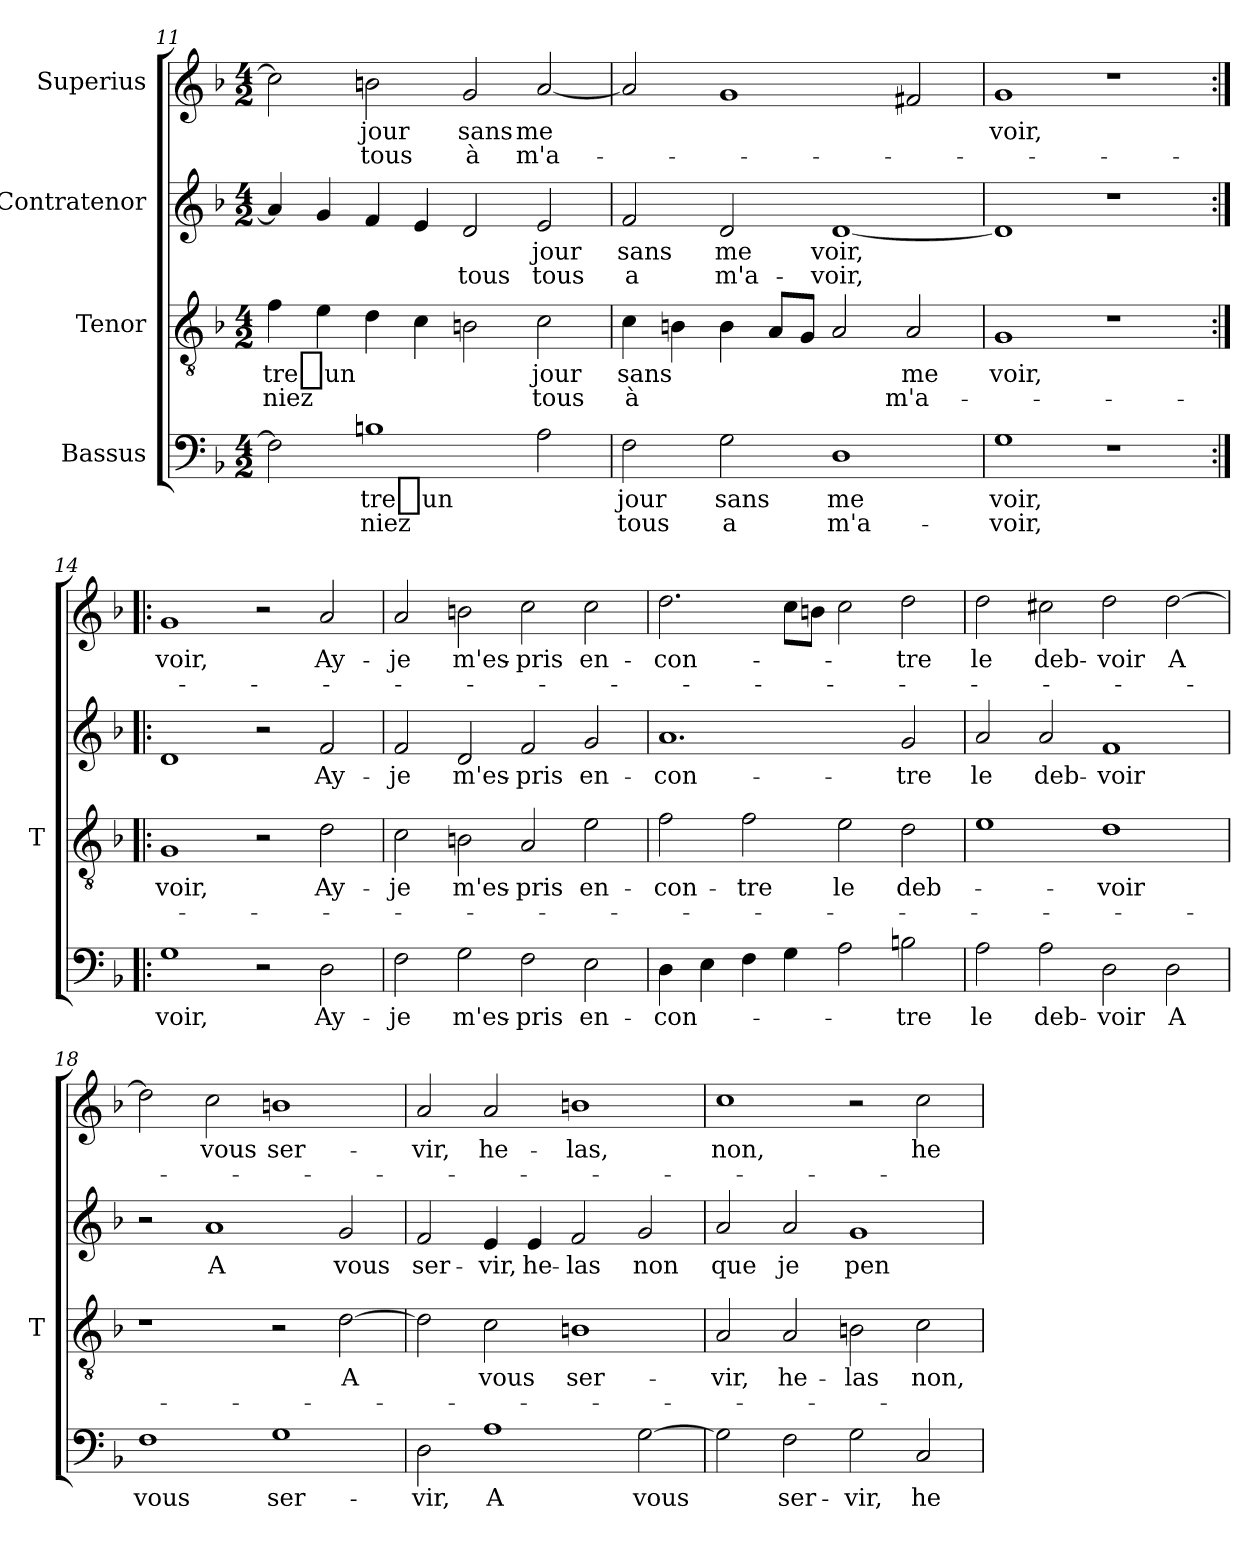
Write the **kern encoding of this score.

**kern	**text	**text	**kern	**text	**text	**kern	**text	**text	**kern	**text	**text
*part4	*part4	*part4	*part3	*part3	*part3	*part2	*part2	*part2	*part1	*part1	*part1
*staff4	*staff4	*staff4	*staff3	*staff3	*staff3	*staff2	*staff2	*staff2	*staff1	*staff1	*staff1
*I"Bassus	*	*	*I"Tenor	*	*	*I"Contratenor	*	*	*I"Superius	*	*
*	*	*	*I'T	*	*	*	*	*	*	*	*
*clefF4	*	*	*clefGv2	*	*	*clefG2	*	*	*clefG2	*	*
*k[b-]	*	*	*k[b-]	*	*	*k[b-]	*	*	*k[b-]	*	*
*M4/2	*	*	*M4/2	*	*	*M4/2	*	*	*M4/2	*	*
=11	=11	=11	=11	=11	=11	=11	=11	=11	=11	=11	=11
2F]	.	.	4f	-tre_un	-niez	4a]	.	.	2cc]	.	.
.	.	.	4e	.	.	4g	.	.	.	.	.
1Bn	-tre_un	-niez	4d	.	.	4f	.	.	2b	-jour	-tous
.	.	.	4c	.	.	4e	.	.	.	.	.
.	.	.	2Bn	.	.	2d	.	-tous	2g	-sans	-à
2A	.	.	2c	-jour	-tous	2e	-jour	-tous	[2a	-me	m'a-
=12	=12	=12	=12	=12	=12	=12	=12	=12	=12	=12	=12
2F	-jour	-tous	4c	-sans	-à	2f	-sans	-a	2a]	.	.
.	.	.	4Bn	.	.	.	.	.	.	.	.
2G	-sans	-a	4B	.	.	2d	-me	m'a-	1g	.	.
.	.	.	8AL	.	.	.	.	.	.	.	.
.	.	.	8GJ	.	.	.	.	.	.	.	.
1D	-me	m'a-	2A	.	.	[1d	-voir,	-voir,	.	.	.
.	.	.	2A	-me	m'a-	.	.	.	2f#X	.	.
=13	=13	=13	=13	=13	=13	=13	=13	=13	=13	=13	=13
1G	-voir,	-voir,	1G	-voir,	.	1d]	.	.	1g	-voir,	.
1r	.	.	1r	.	.	1r	.	.	1r	.	.
=14:|!|:	=14:|!|:	=14:|!|:	=14:|!|:	=14:|!|:	=14:|!|:	=14:|!|:	=14:|!|:	=14:|!|:	=14:|!|:	=14:|!|:	=14:|!|:
1G	-voir,	.	1G	-voir,	.	1d	.	.	1g	-voir,	.
2r	.	.	2r	.	.	2r	.	.	2r	.	.
2D	Ay-	.	2d	Ay-	.	2f	Ay-	.	2a	Ay-	.
=15	=15	=15	=15	=15	=15	=15	=15	=15	=15	=15	=15
2F	-je	.	2c	-je	.	2f	-je	.	2a	-je	.
2G	m'es-	.	2Bn	m'es-	.	2d	m'es-	.	2b	m'es-	.
2F	-pris	.	2A	-pris	.	2f	-pris	.	2cc	-pris	.
2E	en-	.	2e	en-	.	2g	en-	.	2cc	en-	.
=16	=16	=16	=16	=16	=16	=16	=16	=16	=16	=16	=16
4D	con-	.	2f	con-	.	1.a	con-	.	2.dd	con-	.
4E	.	.	.	.	.	.	.	.	.	.	.
4F	.	.	2f	-tre	.	.	.	.	.	.	.
4G	.	.	.	.	.	.	.	.	8ccL	.	.
.	.	.	.	.	.	.	.	.	8bJ	.	.
2A	.	.	2e	-le	.	.	.	.	2cc	.	.
2Bn	-tre	.	2d	deb-	.	2g	-tre	.	2dd	-tre	.
=17	=17	=17	=17	=17	=17	=17	=17	=17	=17	=17	=17
2A	-le	.	1e	.	.	2a	-le	.	2dd	-le	.
2A	deb-	.	.	.	.	2a	deb-	.	2cc#X	deb-	.
2D	-voir	.	1d	-voir	.	1f	-voir	.	2dd	-voir	.
2D	-A	.	.	.	.	.	.	.	[2dd	-A	.
=18	=18	=18	=18	=18	=18	=18	=18	=18	=18	=18	=18
1F	-vous	.	1r	.	.	2r	.	.	2dd]	.	.
.	.	.	.	.	.	1a	-A	.	2cc	-vous	.
1G	ser-	.	2r	.	.	.	.	.	1b	ser-	.
.	.	.	[2d	-A	.	2g	-vous	.	.	.	.
=19	=19	=19	=19	=19	=19	=19	=19	=19	=19	=19	=19
2D	-vir,	.	2d]	.	.	2f	ser-	.	2a	-vir,	.
1A	-A	.	2c	-vous	.	4e	-vir,	.	2a	he-	.
.	.	.	.	.	.	4e	he-	.	.	.	.
.	.	.	1Bn	ser-	.	2f	-las	.	1b	-las,	.
[2G	-vous	.	.	.	.	2g	-non	.	.	.	.
=20	=20	=20	=20	=20	=20	=20	=20	=20	=20	=20	=20
2G]	.	.	2A	-vir,	.	2a	-que	.	1cc	-non,	.
2F	ser-	.	2A	he-	.	2a	-je	.	.	.	.
2G	-vir,	.	2Bn	-las	.	1g	pen-	.	2r	.	.
2C	he-	.	2c	-non,	.	.	.	.	2cc	he-	.
=	=	=	=	=	=	=	=	=	=	=	=
*-	*-	*-	*-	*-	*-	*-	*-	*-	*-	*-	*-
